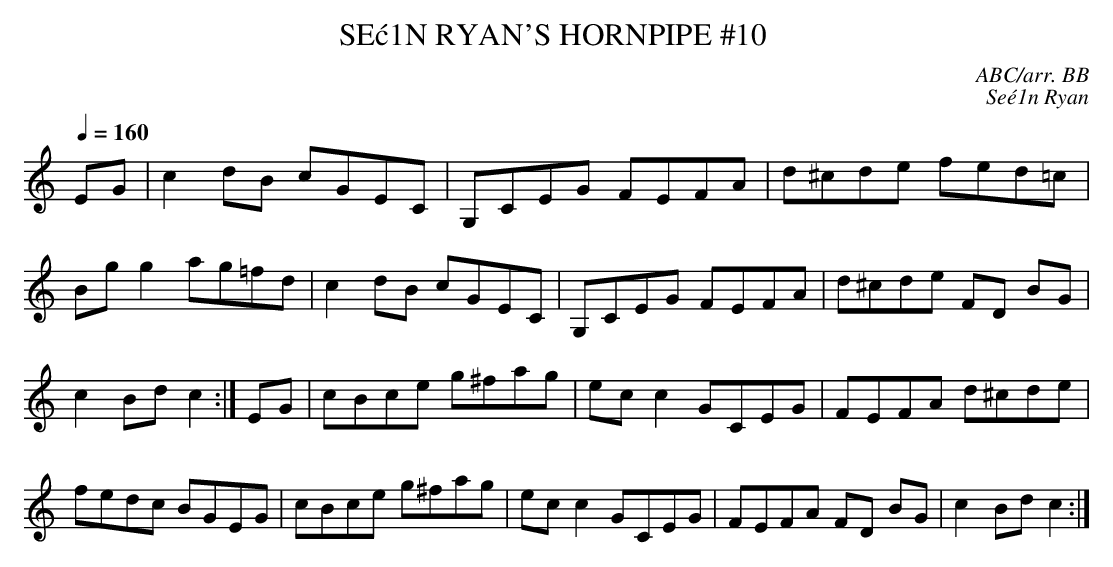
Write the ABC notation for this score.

X:1
T:SE\'c1N RYAN'S HORNPIPE #10 \
C:ABC/arr. BB\
C:Se\'e1n Ryan\
Q:1/4=160\
L:1/8\
M:C\
K:C\
EG|c2 dB cGEC|G,CEG FEFA|d^cde fed=c|Bgg2 ag=fd|\
c2 dB cGEC|G,CEG FEFA|d^cde FD BG|c2 Bd c2:|\
EG|cBce g^fag|ecc2 GCEG|FEFA d^cde|fedc BGEG|\
cBce g^fag|ecc2 GCEG|FEFA FD BG|c2 Bd c2:|\
\
\
